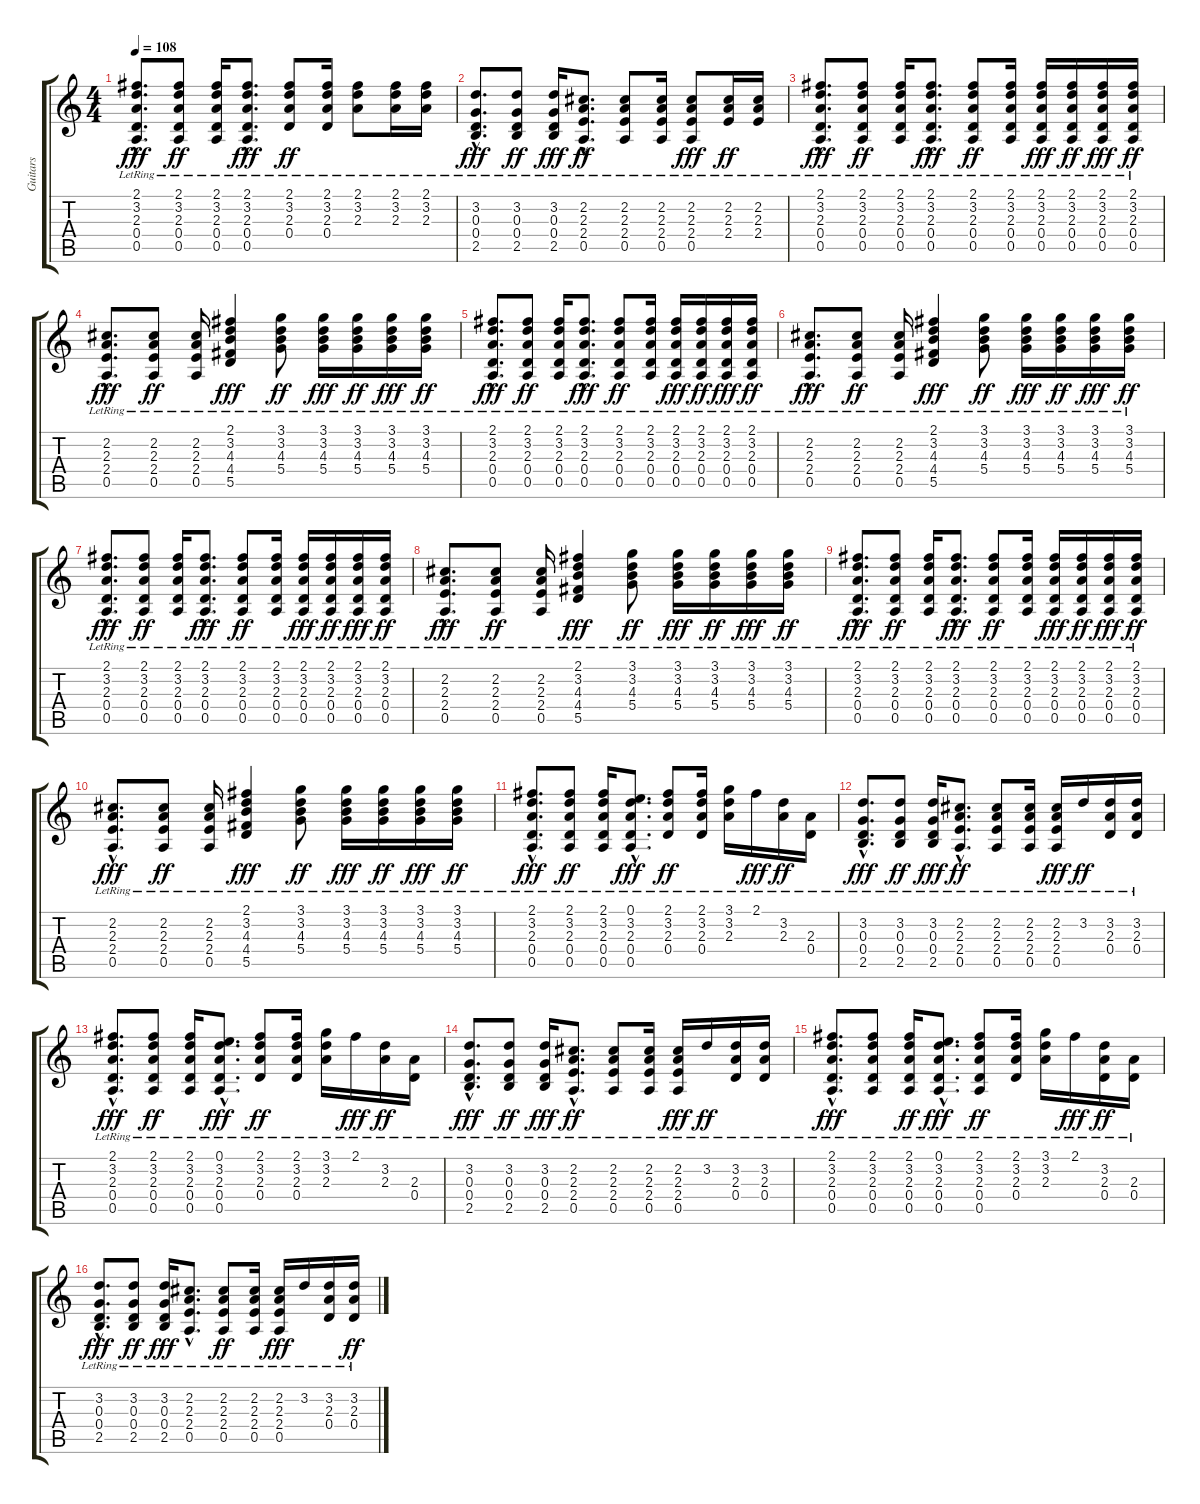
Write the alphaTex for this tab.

\track ("Guitars" "Guitars") {instrument acousticguitarsteel}
\staff {score tabs}
\tuning (E4 B3 G3 D3 A2 E2) {hide}
\ts (4 4)
\tempo 108
\clef g2
\ks c
(2.1{hac lr} 3.2{hac lr} 2.3{hac lr} 0.4{hac lr} 0.5{hac lr}).8{d dy fff} (2.1{lr} 3.2{lr} 2.3{lr} 0.4{lr} 0.5{lr}).8{dy ff} (2.1{lr} 3.2{lr} 2.3{lr} 0.4{lr} 0.5{lr}).16 (2.1{hac lr} 3.2{hac lr} 2.3{hac lr} 0.4{hac lr} 0.5{hac lr}).8{d dy fff} (2.1{lr} 3.2{lr} 2.3{lr} 0.4{lr}).8{dy ff} (2.1{lr} 3.2{lr} 2.3{lr} 0.4{lr}).16 (2.1{lr} 3.2{lr} 2.3{lr}).8 (2.1{lr} 3.2{lr} 2.3{lr}).16 (2.1{lr} 3.2{lr} 2.3{lr}).16 |
(3.2{hac lr} 0.3{hac lr} 0.4{hac lr} 2.5{hac lr}).8{d dy fff} (3.2{lr} 0.3{lr} 0.4{lr} 2.5{lr}).8{dy ff} (3.2{lr} 0.3{lr} 0.4{lr} 2.5{lr}).16{dy fff} (2.2{hac lr} 2.3{hac lr} 2.4{hac lr} 0.5{hac lr}).8{d dy ff} (2.2{lr} 2.3{lr} 2.4{lr} 0.5{lr}).8 (2.2{lr} 2.3{lr} 2.4{lr} 0.5{lr}).16 (2.2{lr} 2.3{lr} 2.4{lr} 0.5{lr}).8{dy fff} (2.2{lr} 2.3{lr} 2.4{lr}).16{dy ff} (2.2{lr} 2.3{lr} 2.4{lr}).16 |
(2.1{hac lr} 3.2{hac lr} 2.3{hac lr} 0.4{hac lr} 0.5{hac lr}).8{d dy fff} (2.1{lr} 3.2{lr} 2.3{lr} 0.4{lr} 0.5{lr}).8{dy ff} (2.1{lr} 3.2{lr} 2.3{lr} 0.4{lr} 0.5{lr}).16 (2.1{hac lr} 3.2{hac lr} 2.3{hac lr} 0.4{hac lr} 0.5{hac lr}).8{d dy fff} (2.1{lr} 3.2{lr} 2.3{lr} 0.4{lr} 0.5{lr}).8{dy ff} (2.1{lr} 3.2{lr} 2.3{lr} 0.4{lr} 0.5{lr}).16 (2.1{lr} 3.2{lr} 2.3{lr} 0.4{lr} 0.5{lr}).16{dy fff} (2.1{lr} 3.2{lr} 2.3{lr} 0.4{lr} 0.5{lr}).16{dy ff} (2.1{lr} 3.2{lr} 2.3{lr} 0.4{lr} 0.5{lr}).16{dy fff} (2.1{lr} 3.2{lr} 2.3{lr} 0.4{lr} 0.5{lr}).16{dy ff} |
(2.2{hac lr} 2.3{hac lr} 2.4{hac lr} 0.5{hac lr}).8{d dy fff} (2.2{lr} 2.3{lr} 2.4{lr} 0.5{lr}).8{dy ff} (2.2{lr} 2.3{lr} 2.4{lr} 0.5{lr}).16 (2.1{lr} 3.2{lr} 4.3{lr} 4.4{lr} 5.5{lr}).4{dy fff} (3.1{lr} 3.2{lr} 4.3{lr} 5.4{lr}).8{dy ff} (3.1{lr} 3.2{lr} 4.3{lr} 5.4{lr}).16{dy fff} (3.1{lr} 3.2{lr} 4.3{lr} 5.4{lr}).16{dy ff} (3.1{lr} 3.2{lr} 4.3{lr} 5.4{lr}).16{dy fff} (3.1{lr} 3.2{lr} 4.3{lr} 5.4{lr}).16{dy ff} |
(2.1{hac lr} 3.2{hac lr} 2.3{hac lr} 0.4{hac lr} 0.5{hac lr}).8{d dy fff} (2.1{lr} 3.2{lr} 2.3{lr} 0.4{lr} 0.5{lr}).8{dy ff} (2.1{lr} 3.2{lr} 2.3{lr} 0.4{lr} 0.5{lr}).16 (2.1{hac lr} 3.2{hac lr} 2.3{hac lr} 0.4{hac lr} 0.5{hac lr}).8{d dy fff} (2.1{lr} 3.2{lr} 2.3{lr} 0.4{lr} 0.5{lr}).8{dy ff} (2.1{lr} 3.2{lr} 2.3{lr} 0.4{lr} 0.5{lr}).16 (2.1{lr} 3.2{lr} 2.3{lr} 0.4{lr} 0.5{lr}).16{dy fff} (2.1{lr} 3.2{lr} 2.3{lr} 0.4{lr} 0.5{lr}).16{dy ff} (2.1{lr} 3.2{lr} 2.3{lr} 0.4{lr} 0.5{lr}).16{dy fff} (2.1{lr} 3.2{lr} 2.3{lr} 0.4{lr} 0.5{lr}).16{dy ff} |
(2.2{hac lr} 2.3{hac lr} 2.4{hac lr} 0.5{hac lr}).8{d dy fff} (2.2{lr} 2.3{lr} 2.4{lr} 0.5{lr}).8{dy ff} (2.2{lr} 2.3{lr} 2.4{lr} 0.5{lr}).16 (2.1{lr} 3.2{lr} 4.3{lr} 4.4{lr} 5.5{lr}).4{dy fff} (3.1{lr} 3.2{lr} 4.3{lr} 5.4{lr}).8{dy ff} (3.1{lr} 3.2{lr} 4.3{lr} 5.4{lr}).16{dy fff} (3.1{lr} 3.2{lr} 4.3{lr} 5.4{lr}).16{dy ff} (3.1{lr} 3.2{lr} 4.3{lr} 5.4{lr}).16{dy fff} (3.1{lr} 3.2{lr} 4.3{lr} 5.4{lr}).16{dy ff} |
(2.1{hac lr} 3.2{hac lr} 2.3{hac lr} 0.4{hac lr} 0.5{hac lr}).8{d dy fff} (2.1{lr} 3.2{lr} 2.3{lr} 0.4{lr} 0.5{lr}).8{dy ff} (2.1{lr} 3.2{lr} 2.3{lr} 0.4{lr} 0.5{lr}).16 (2.1{hac lr} 3.2{hac lr} 2.3{hac lr} 0.4{hac lr} 0.5{hac lr}).8{d dy fff} (2.1{lr} 3.2{lr} 2.3{lr} 0.4{lr} 0.5{lr}).8{dy ff} (2.1{lr} 3.2{lr} 2.3{lr} 0.4{lr} 0.5{lr}).16 (2.1{lr} 3.2{lr} 2.3{lr} 0.4{lr} 0.5{lr}).16{dy fff} (2.1{lr} 3.2{lr} 2.3{lr} 0.4{lr} 0.5{lr}).16{dy ff} (2.1{lr} 3.2{lr} 2.3{lr} 0.4{lr} 0.5{lr}).16{dy fff} (2.1{lr} 3.2{lr} 2.3{lr} 0.4{lr} 0.5{lr}).16{dy ff} |
(2.2{hac lr} 2.3{hac lr} 2.4{hac lr} 0.5{hac lr}).8{d dy fff} (2.2{lr} 2.3{lr} 2.4{lr} 0.5{lr}).8{dy ff} (2.2{lr} 2.3{lr} 2.4{lr} 0.5{lr}).16 (2.1{lr} 3.2{lr} 4.3{lr} 4.4{lr} 5.5{lr}).4{dy fff} (3.1{lr} 3.2{lr} 4.3{lr} 5.4{lr}).8{dy ff} (3.1{lr} 3.2{lr} 4.3{lr} 5.4{lr}).16{dy fff} (3.1{lr} 3.2{lr} 4.3{lr} 5.4{lr}).16{dy ff} (3.1{lr} 3.2{lr} 4.3{lr} 5.4{lr}).16{dy fff} (3.1{lr} 3.2{lr} 4.3{lr} 5.4{lr}).16{dy ff} |
(2.1{hac lr} 3.2{hac lr} 2.3{hac lr} 0.4{hac lr} 0.5{hac lr}).8{d dy fff} (2.1{lr} 3.2{lr} 2.3{lr} 0.4{lr} 0.5{lr}).8{dy ff} (2.1{lr} 3.2{lr} 2.3{lr} 0.4{lr} 0.5{lr}).16 (2.1{hac lr} 3.2{hac lr} 2.3{hac lr} 0.4{hac lr} 0.5{hac lr}).8{d dy fff} (2.1{lr} 3.2{lr} 2.3{lr} 0.4{lr} 0.5{lr}).8{dy ff} (2.1{lr} 3.2{lr} 2.3{lr} 0.4{lr} 0.5{lr}).16 (2.1{lr} 3.2{lr} 2.3{lr} 0.4{lr} 0.5{lr}).16{dy fff} (2.1{lr} 3.2{lr} 2.3{lr} 0.4{lr} 0.5{lr}).16{dy ff} (2.1{lr} 3.2{lr} 2.3{lr} 0.4{lr} 0.5{lr}).16{dy fff} (2.1{lr} 3.2{lr} 2.3{lr} 0.4{lr} 0.5{lr}).16{dy ff} |
(2.2{hac lr} 2.3{hac lr} 2.4{hac lr} 0.5{hac lr}).8{d dy fff} (2.2{lr} 2.3{lr} 2.4{lr} 0.5{lr}).8{dy ff} (2.2{lr} 2.3{lr} 2.4{lr} 0.5{lr}).16 (2.1{lr} 3.2{lr} 4.3{lr} 4.4{lr} 5.5{lr}).4{dy fff} (3.1{lr} 3.2{lr} 4.3{lr} 5.4{lr}).8{dy ff} (3.1{lr} 3.2{lr} 4.3{lr} 5.4{lr}).16{dy fff} (3.1{lr} 3.2{lr} 4.3{lr} 5.4{lr}).16{dy ff} (3.1{lr} 3.2{lr} 4.3{lr} 5.4{lr}).16{dy fff} (3.1{lr} 3.2{lr} 4.3{lr} 5.4{lr}).16{dy ff} |
(2.1{hac lr} 3.2{hac lr} 2.3{hac lr} 0.4{hac lr} 0.5{hac lr}).8{d dy fff} (2.1{lr} 3.2{lr} 2.3{lr} 0.4{lr} 0.5{lr}).8{dy ff} (2.1{lr} 3.2{lr} 2.3{lr} 0.4{lr} 0.5{lr}).16 (0.1{hac lr} 3.2{hac lr} 2.3{hac lr} 0.4{hac lr} 0.5{hac lr}).8{d dy fff} (2.1{lr} 3.2{lr} 2.3{lr} 0.4{lr}).8{dy ff} (2.1{lr} 3.2{lr} 2.3{lr} 0.4{lr}).16 (3.1{lr} 3.2{lr} 2.3{lr}).16 2.1{lr}.16{dy fff} (3.2{lr} 2.3{lr}).16{dy ff} (2.3{lr} 0.4{lr}).16 |
(3.2{hac lr} 0.3{hac lr} 0.4{hac lr} 2.5{hac lr}).8{d dy fff} (3.2{lr} 0.3{lr} 0.4{lr} 2.5{lr}).8{dy ff} (3.2{lr} 0.3{lr} 0.4{lr} 2.5{lr}).16{dy fff} (2.2{hac lr} 2.3{hac lr} 2.4{hac lr} 0.5{hac lr}).8{d dy ff} (2.2{lr} 2.3{lr} 2.4{lr} 0.5{lr}).8 (2.2{lr} 2.3{lr} 2.4{lr} 0.5{lr}).16 (2.2{lr} 2.3{lr} 2.4{lr} 0.5{lr}).16{dy fff} 3.2{lr}.16{dy ff} (3.2{lr} 2.3{lr} 0.4{lr}).16 (3.2{lr} 2.3{lr} 0.4{lr}).16 |
(2.1{hac lr} 3.2{hac lr} 2.3{hac lr} 0.4{hac lr} 0.5{hac lr}).8{d dy fff} (2.1{lr} 3.2{lr} 2.3{lr} 0.4{lr} 0.5{lr}).8{dy ff} (2.1{lr} 3.2{lr} 2.3{lr} 0.4{lr} 0.5{lr}).16 (0.1{hac lr} 3.2{hac lr} 2.3{hac lr} 0.4{hac lr} 0.5{hac lr}).8{d dy fff} (2.1{lr} 3.2{lr} 2.3{lr} 0.4{lr}).8{dy ff} (2.1{lr} 3.2{lr} 2.3{lr} 0.4{lr}).16 (3.1{lr} 3.2{lr} 2.3{lr}).16 2.1{lr}.16{dy fff} (3.2{lr} 2.3{lr}).16{dy ff} (2.3{lr} 0.4{lr}).16 |
(3.2{hac lr} 0.3{hac lr} 0.4{hac lr} 2.5{hac lr}).8{d dy fff} (3.2{lr} 0.3{lr} 0.4{lr} 2.5{lr}).8{dy ff} (3.2{lr} 0.3{lr} 0.4{lr} 2.5{lr}).16{dy fff} (2.2{hac lr} 2.3{hac lr} 2.4{hac lr} 0.5{hac lr}).8{d dy ff} (2.2{lr} 2.3{lr} 2.4{lr} 0.5{lr}).8 (2.2{lr} 2.3{lr} 2.4{lr} 0.5{lr}).16 (2.2{lr} 2.3{lr} 2.4{lr} 0.5{lr}).16{dy fff} 3.2{lr}.16{dy ff} (3.2{lr} 2.3{lr} 0.4{lr}).16 (3.2{lr} 2.3{lr} 0.4{lr}).16 |
(2.1{hac lr} 3.2{hac lr} 2.3{hac lr} 0.4{hac lr} 0.5{hac lr}).8{d dy fff} (2.1{lr} 3.2{lr} 2.3{lr} 0.4{lr} 0.5{lr}).8 (2.1{lr} 3.2{lr} 2.3{lr} 0.4{lr} 0.5{lr}).16{dy ff} (0.1{hac lr} 3.2{hac lr} 2.3{hac lr} 0.4{hac lr} 0.5{hac lr}).8{d dy fff} (2.1{lr} 3.2{lr} 2.3{lr} 0.4{lr} 0.5{lr}).8{dy ff} (2.1{lr} 3.2{lr} 2.3{lr} 0.4{lr}).16 (3.1{lr} 3.2{lr} 2.3{lr}).16 2.1{lr}.16{dy fff} (3.2{lr} 2.3{lr} 0.4{lr}).16{dy ff} (2.3{lr} 0.4{lr}).16 |
(3.2{hac lr} 0.3{hac lr} 0.4{hac lr} 2.5{hac lr}).8{d dy fff} (3.2{lr} 0.3{lr} 0.4{lr} 2.5{lr}).8{dy ff} (3.2{lr} 0.3{lr} 0.4{lr} 2.5{lr}).16{dy fff} (2.2{hac lr} 2.3{hac lr} 2.4{hac lr} 0.5{hac lr}).8{d} (2.2{lr} 2.3{lr} 2.4{lr} 0.5{lr}).8{dy ff} (2.2{lr} 2.3{lr} 2.4{lr} 0.5{lr}).16 (2.2{lr} 2.3{lr} 2.4{lr} 0.5{lr}).16{dy fff} 3.2{lr}.16 (3.2{lr} 2.3{lr} 0.4{lr}).16 (3.2{lr} 2.3{lr} 0.4{lr}).16{dy ff}
